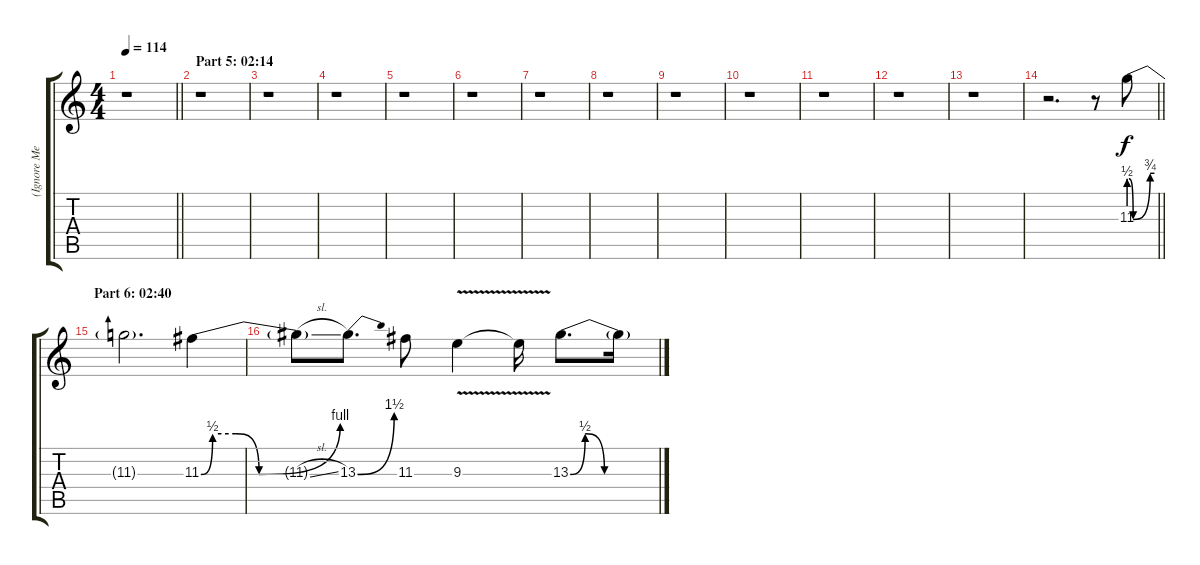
\track ("(Ignore Me)" "(Ignore Me") {instrument overdrivenguitar}
\staff {score tabs}
\tuning (E4 B3 G3 D3 A2 E2) {hide}
\ts (4 4)
\tempo 114
\clef g2
\barLineRight lightlight
\ks c
r.1{dy f} |
\section ("" "Part 5: 02:14")
r.1 |
r.1 |
r.1 |
r.1 |
r.1 |
r.1 |
r.1 |
r.1 |
r.1 |
r.1 |
r.1 |
r.1 |
\barLineRight lightlight
r.2{d} r.8 11.3{be (custom 0 2 10 0 50 3 60 3)}.8 |
\section ("" "Part 6: 02:40")
11.3{t}.2{d} 11.3{be (custom 0 0 5 2 15 2 25 0 60 4)}.4 |
11.3{sl t}.8 13.3{be (bend 0 0 60 6)}.8{d} 11.3.8 9.3{v}.4 9.3{t}.16 13.3{be (custom 0 0 10 2 23 0 60 0)}.8{d} 13.3{ss t}.16
